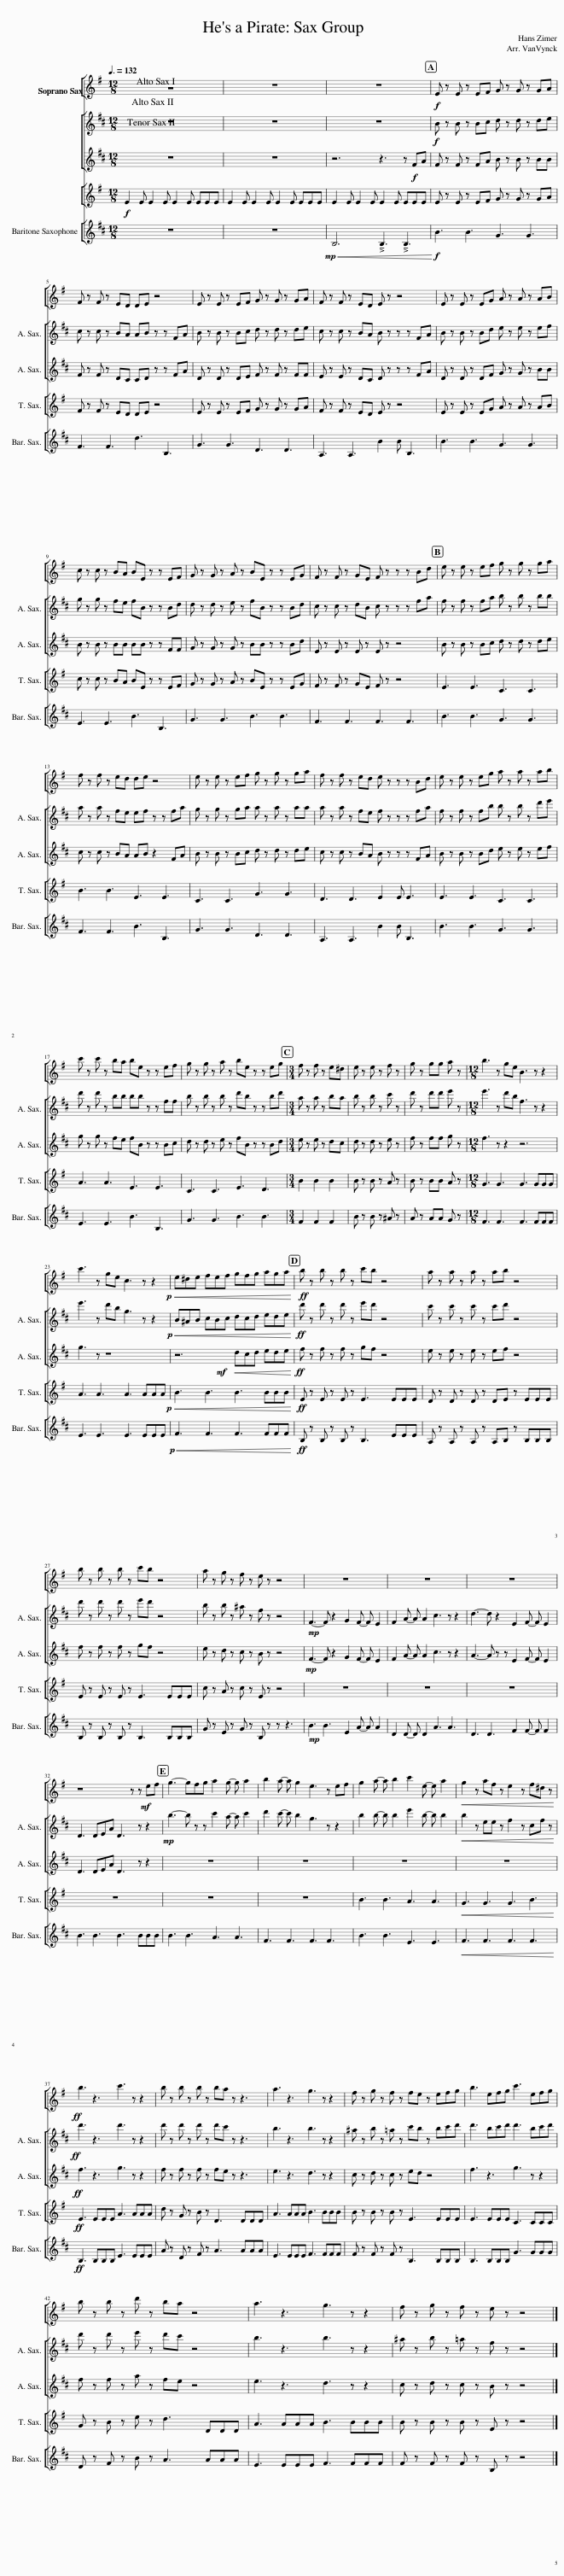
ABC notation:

X:1
%%score 1 [ 2 3 ] 4 5
L:1/8
Q:3/8=132
M:12/8
I:linebreak $
K:none
V:1 treble transpose=-2
V:2 treble transpose=-9
V:3 treble transpose=-9
V:4 treble transpose=-14
V:5 treble transpose=-21
V:1
[K:G] z12 | z12 | z12 |!f! E z E z EF G z G z GA |$ F z F z ED DE z4 | %5
 E z E z EF G z G z GA | F z F z ED E z z4 | E z E z EG A z A z AB |$ c z c z BA BE z z EF | G z G z A z BE z z EG | %10
 F z F z GE F z z z Bd | e z e z ef g z g z ga |$ f z f z ed de z4 | e z e z ef g z g z ga | f z f z ed e z z z Bd | %15
 e z e z eg a z a z ab |$ c' z c' z ba be z z ef | g z g z a z be z z eg |[M:3/4] f z f z e^d | e z e z f z | %20
 g z gg a z |[M:12/8] b3 z ge B3 z z2 |$ c'3 z ge c3 z z2 |!p!!<(! e^de fef gfg aga!<)! |!ff! b z b z b z c'b z4 | %25
 a z a z a z ab z4 |$ b z b z b z c'b z4 | a z g z f z e z z4 | z12 | z12 | %30
 z12 |$ z8 z z!mf! ef | g3- gfg a2 g- g a2 | b2 a- a g2 e3 z ef | g2 a- a b2 c'2 e- e a2 | %35
!<(! g2 z af z e2 z f^d z!<)! |$!ff! b3 z3 c'3 z z2 | b z b z b z ba z z3 | a3 z3 g3 z z2 | f z g z f z fe z efg | %40
 b3 efg c'3 efg |$ b z b z d' z ba z4 | a3 z3 g3 z z2 | f z g z f z e z z4 |] %44
V:2
[K:D] z12 | z12 | z12 |!f! B z B z Bc d z d z de |$ c z c z BA AB z z FA | %5
 B z B z Bc d z d z de | c z c z BA B z z z FA | B z B z Bd e z e z ef |$ g z g z fe fB z z Bd | d z d z e z fB z z Bd | %10
 c z c z dB c z z z fa | f z f z fa b z b z bb |$ a z a z fe ef z z fa | g z g z ga a z a z aa | a z a z fe f z z z fa | %15
 f z f z fb b z b z d'e' |$ d' z d' z bb bb z z ff | b z b z b z d'b z z bd' |[M:3/4] a z a z ba | b z b z c' z | %20
 d' z d'd' e' z |[M:12/8] e'3 z d'b f3 z z2 |$ e'3 z d'b g3 z z2 |!p!!<(! B^AB cBc dcd ede!<)! |!ff! d' z d' z d' z e'd' z4 | %25
 c' z c' z c' z c'd' z4 |$ d' z d' z d' z e'd' z4 | b z b z ^a z f z z4 |!mp! F3- F z2 G2 F- F E2 | F2 A- A A2 c3 z z2 | %30
 d3- d z2 E2 F- F E2 |$ D3 DEA D3 z z2 |!mp! b3- b z z c'2 a- a c'2 | d'2 c'- c' b2 g3 z z2 | b2 b- b b2 e'2 b- b b2 | %35
!<(! b2 z ee z f2 z cf z!<)! |$!ff! d'3 z3 d'3 z z2 | d' z d' z d' z d'c' z z3 | b3 z3 b3 z z2 | ^a z b z =a z c'b z bc'd' | %40
 d'3 bc'd' d'3 bc'd' |$ d' z d' z e' z d'c' z4 | b3 z3 b3 z z2 | ^a z b z =a z f z z4 |] %44
V:3
[K:D] z12 | z12 | z6 z3 z!f! FA | F z F z FA B z B z BB |$ F z F z DC CD z z FA | %5
 D z D z DE F z F z FF | E z E z DC D z z z FA | D z D z DF G z G z BB |$ B z B z BB BB z z FF | G z G z G z BB z z Bd | %10
 E z E z E z E z z4 | B z B z Bc d z d z de |$ c z c z BA AB z2 FA | B z B z Bc d z d z de | c z c z BA B z z z FA | %15
 B z B z Bd e z e z ef |$ g z g z fe fB z z Bc | d z d z e z fB z z Bd |[M:3/4] e z e z dc | d z d z e z | %20
 f z ff g z |[M:12/8] f3 z z2 z6 |$ g3 z z8 | z6!mf!!<(! dcd ede!<)! |!ff! f z f z f z gf z4 | %25
 e z e z e z ef z4 |$ f z f z f z gf z4 | e z d z c z B z z4 |!mp! F3- F z2 G2 F- F E2 | F2 A- A A2 c3 z z2 | %30
 A3- A z z E2 F- F E2 |$ D3 DEA D3 z z2 | z12 | z12 | z12 | %35
 z12 |$!ff! f3 z3 g3 z z2 | f z f z f z fe z z3 | e3 z3 d3 z z2 | c z d z c z ed z4 | %40
 f3 z3 g3 z z2 |$ f z f z a z fe z4 | e3 z3 d3 z z2 | c z d z c z B z z4 |] %44
V:4
[K:G]!f! E2 E E2 E E2 E EEE | E2 E E2 E E2 E EEE | E2 E E2 E E2 E EEE | E z E z EF G z G z GA |$ F z F z ED DE z4 | %5
 E z E z EF G z G z GA | F z F z ED E z z4 | E z E z EG A z A z AB |$ c z c z BA BE z z EF | G z G z A z BE z z EG | %10
 F z F z GE F z z4 | E3 E3 C3 C3 |$ B3 B3 E3 E3 | C3 C3 G3 G3 | D3 D3 E2 E E3 | %15
 E3 E3 C3 C3 |$ A3 A3 E3 E3 | C3 C3 E3 D3 |[M:3/4] B2 B2 B2 | B z B z A z | %20
 B z BB A z |[M:12/8] G3 G3 G3 GGG |$ A3 A3 A3 AAA |!p!!<(! B3!mp! B3!mf! B3!f! BBB!<)! |!ff! E z E z E z E3 EEE | %25
 D z D z D z DE z EEE |$ E z E z E z E3 EEE | c z A z c z E z z4 | z12 | z12 | %30
 z12 |$ z12 | z12 | z12 | B3 B3 A3 A3 | %35
!<(! G3 G3 G3 B3!<)! |$!ff! E3 EEE A3 AAA | d z G z B z D3 DDD | A3 AAA B3 BBB | B z B z B z E3 EEE | %40
 E3 EEE C3 CCC |$ G z B z e z d3 DDD | A3 AAA B3 BBB | B z B z B z E z z4 |] %44
V:5
[K:D] z12 | z12 |!mp!!<(! B,6!mp! B,3!mf! B,3!<)! |!f! B3 B3 G3 G3 |$ F3 F3 d3 B,3 | %5
 G3 G3 D3 D3 | A,3 A,3 B2 B B,3 | B3 B3 G3 G3 |$ E3 E3 B3 B,3 | G3 G3 B3 B3 | %10
 F3 F3 F3 F3 | B3 B3 G3 G3 |$ F3 F3 B3 B,3 | G3 G3 D3 D3 | A,3 A,3 B2 B B,3 | %15
 B3 B3 G3 G3 |$ E3 E3 B3 B,3 | G3 G3 B3 B3 |[M:3/4] F2 F2 F2 | B z B z ^A z | %20
 A z AA G z |[M:12/8] F3 F3 F3 FFF |$ E3 E3 E3 EEE |!p!!<(! F3!mp! F3!mf! F3!f! FFF!<)! |!ff! B, z B, z B, z B,3 EEE | %25
 A, z A, z A, z A,B, z B,B,B, |$ B, z B, z B, z B,3 B,B,B, | G z E z G z B, z z!mp! z3 | B3 B3 E2 A- A A2 | D2 D- D D2 A3 A3 | %30
 D3 D3 F2 F- F F2 |$ B3 B3 B3 BBB | B3 B3 A3 A3 | F3 F3 F3 F3 | B3 B3 E3 E3 | %35
!<(! F3 F3 F3 F3!<)! |$!ff! B,3 B,B,B, E3 EEE | A z D z F z A3 AAA | E3 EEE F3 FFF | F z F z F z B,3 B,B,B, | %40
 B,3 B,B,B, G3 GGG |$ D z F z B z A3 AAA | E3 EEE F3 FFF | F z F z F z B, z z4 |] %44
